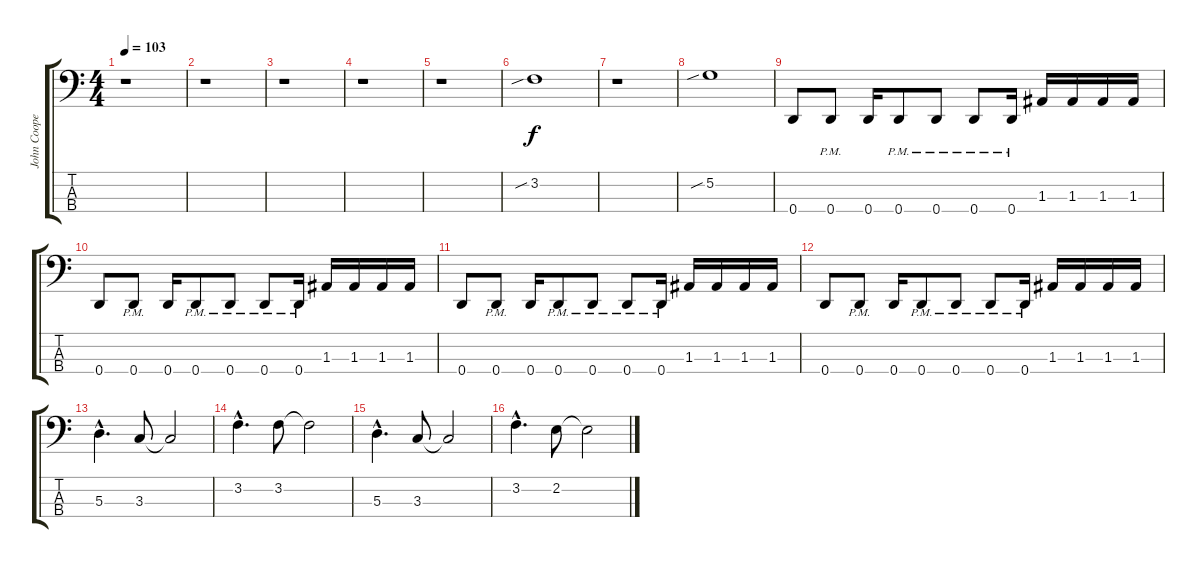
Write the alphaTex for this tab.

\track ("John Cooper - Bass" "John Coope") {instrument electricbassfinger}
\staff {score tabs}
\tuning (G2 D2 A1 D1) {hide}
\ts (4 4)
\tempo 103
\clef f4
\ks c
r.1{dy f instrument electricbassfinger} |
r.1 |
r.1 |
r.1 |
r.1 |
3.2{sib}.1 |
r.1 |
5.2{sib}.1 |
0.4.8 0.4{pm}.8 0.4.16 0.4{pm}.8 0.4{pm}.8 0.4{pm}.8 0.4{pm}.16 1.3.16 1.3.16 1.3.16 1.3.16 |
0.4.8 0.4{pm}.8 0.4.16 0.4{pm}.8 0.4{pm}.8 0.4{pm}.8 0.4{pm}.16 1.3.16 1.3.16 1.3.16 1.3.16 |
0.4.8 0.4{pm}.8 0.4.16 0.4{pm}.8 0.4{pm}.8 0.4{pm}.8 0.4{pm}.16 1.3.16 1.3.16 1.3.16 1.3.16 |
0.4.8 0.4{pm}.8 0.4.16 0.4{pm}.8 0.4{pm}.8 0.4{pm}.8 0.4{pm}.16 1.3.16 1.3.16 1.3.16 1.3.16 |
5.3{hac}.4{d} 3.3.8 3.3{t}.2 |
3.2{hac}.4{d} 3.2.8 3.2{t}.2 |
5.3{hac}.4{d} 3.3.8 3.3{t}.2 |
3.2{hac}.4{d} 2.2.8 2.2{t}.2
